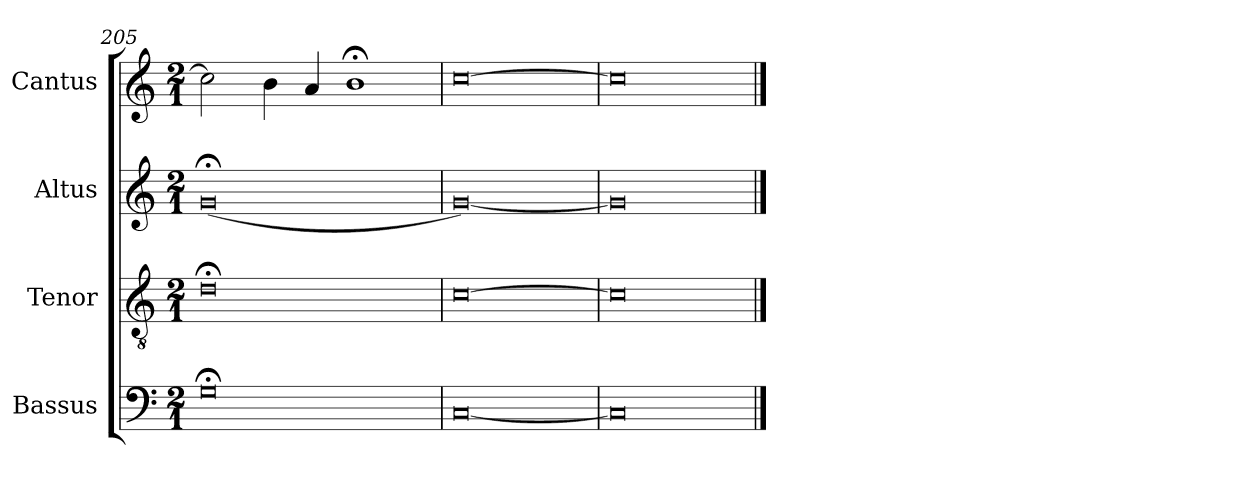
**kern	**kern	**kern	**kern
*part4	*part3	*part2	*part1
*staff4	*staff3	*staff2	*staff1
*I"Bassus	*I"Tenor	*I"Altus	*I"Cantus
*clefF4	*clefGv2	*clefG2	*clefG2
*	*ITrd7c12	*	*
*k[]	*k[]	*k[]	*k[]
*C:	*C:	*C:	*C:
*M2/1	*M2/1	*M2/1	*M2/1
=205	=205	=205	=205
0G;i	0D;i	(0g;i	2cci\]
.	.	.	4bi\
.	.	.	4ai/
.	.	.	1b;i
=206	=206	=206	=206
[<0Ci	[>0Ci	[<0gi)	[>0cci
=207	=207	=207	=207
0Ci]	0Ci]	0gi]	0cci]
==	==	==	==
*-	*-	*-	*-
